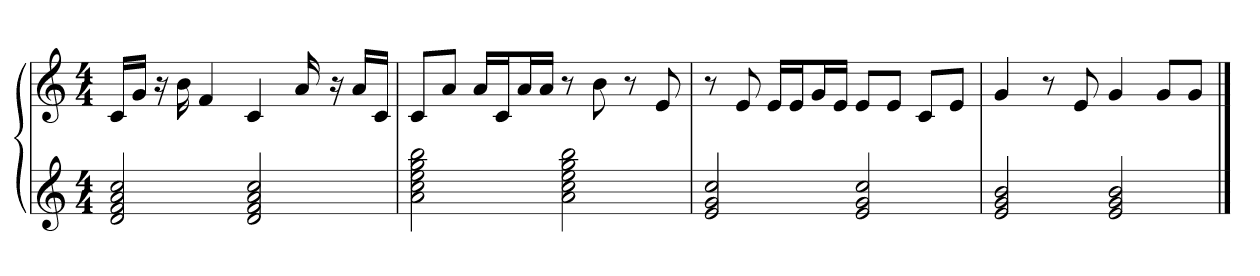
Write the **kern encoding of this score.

**kern	**kern
*part2	*part1
*staff2	*staff1
*clefG2	*clefG2
*M4/4	*M4/4
*MM66	*MM66
=1	=1
2d 2f 2a 2cc	16c/LL
.	16g/JJ
.	16r
.	16b
.	4f
2d 2f 2a 2cc	4c
.	16a
.	16r
.	16a/LL
.	16c/JJ
=2	=2
2a 2cc 2ee 2gg 2bb	8c/L
.	8a/J
.	16a/LL
.	16c/J
.	16a/L
.	16a/JJ
2a 2cc 2ee 2gg 2bb	8r
.	8b
.	8r
.	8e
=3	=3
2e 2g 2cc	8r
.	8e
.	16e/LL
.	16e/J
.	16g/L
.	16e/JJ
2e 2g 2cc	8e/L
.	8e/J
.	8c/L
.	8e/J
=4	=4
2e 2g 2b	4g
.	8r
.	8e
2e 2g 2b	4g
.	8g/L
.	8g/J
==	==
*-	*-
